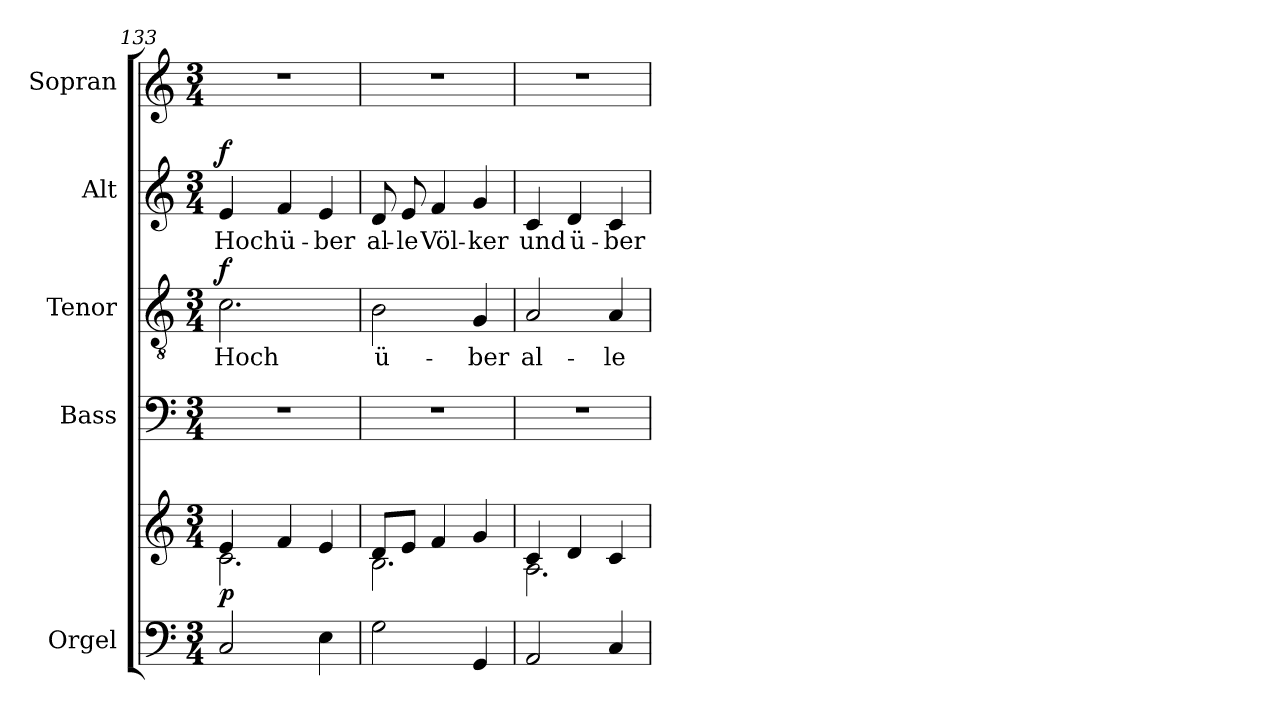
**kern	**kern	**dynam	**kern	**kern	**text	**dynam	**kern	**text	**dynam	**kern
*part5	*part5	*part5	*part4	*part3	*part3	*part3	*part2	*part2	*part2	*part1
*staff6	*staff5	*staff5/6	*staff4	*staff3	*staff3	*staff3	*staff2	*staff2	*staff2	*staff1
*I"Orgel	*	*	*I"Bass	*I"Tenor	*	*	*I"Alt	*	*	*I"Sopran
*I'Org.	*	*	*I'B	*I'T	*	*	*I'A	*	*	*I'S
*clefF4	*clefG2	*	*clefF4	*clefGv2	*	*	*clefG2	*	*	*clefG2
*k[]	*k[]	*	*k[]	*k[]	*	*	*k[]	*	*	*k[]
*C:	*C:	*	*C:	*C:	*	*	*C:	*	*	*C:
*M3/4	*M3/4	*	*M3/4	*M3/4	*	*	*M3/4	*	*	*M3/4
=133	=133	=133	=133	=133	=133	=133	=133	=133	=133	=133
*	*^	*	*	*	*	*	*	*	*	*
!	!	!	!LO:DY:b	!	!	!LO:LY:b	!LO:DY:a	!	!LO:LY:b	!LO:DY:a	!
2C/	4e/	2.c\	p	2.r	2.c\	Hoch	f	4e/	Hoch	f	2.r
!	!	!	!	!	!	!	!	!	!LO:LY:b	!	!
.	4f/	.	.	.	.	.	.	4f/	ü-	.	.
!	!	!	!	!	!	!	!	!	!LO:LY:b	!	!
4E\	4e/	.	.	.	.	.	.	4e/	-ber	.	.
=134	=134	=134	=134	=134	=134	=134	=134	=134	=134	=134	=134
!	!	!	!	!	!	!LO:LY:b	!	!	!LO:LY:b	!	!
2G\	8d/L	2.B\	.	2.r	2B\	ü-	.	8d/	al-	.	2.r
!	!	!	!	!	!	!	!	!	!LO:LY:b	!	!
.	8e/J	.	.	.	.	.	.	8e/	-le	.	.
!	!	!	!	!	!	!	!	!	!LO:LY:b	!	!
.	4f/	.	.	.	.	.	.	4f/	Völ-	.	.
!	!	!	!	!	!	!LO:LY:b	!	!	!LO:LY:b	!	!
4GG/	4g/	.	.	.	4G/	-ber	.	4g/	-ker	.	.
!!LO:PB:g=z
=135	=135	=135	=135	=135	=135	=135	=135	=135	=135	=135	=135
!	!	!	!	!	!	!LO:LY:b	!	!	!LO:LY:b	!	!
2AA/	4c/	2.A\	.	2.r	2A/	al-	.	4c/	und	.	2.r
!	!	!	!	!	!	!	!	!	!LO:LY:b	!	!
.	4d/	.	.	.	.	.	.	4d/	ü-	.	.
!	!	!	!	!	!	!LO:LY:b	!	!	!LO:LY:b	!	!
4C/	4c/	.	.	.	4A/	-le	.	4c/	-ber	.	.
*	*v	*v	*	*	*	*	*	*	*	*	*
=	=	=	=	=	=	=	=	=	=	=
*-	*-	*-	*-	*-	*-	*-	*-	*-	*-	*-
